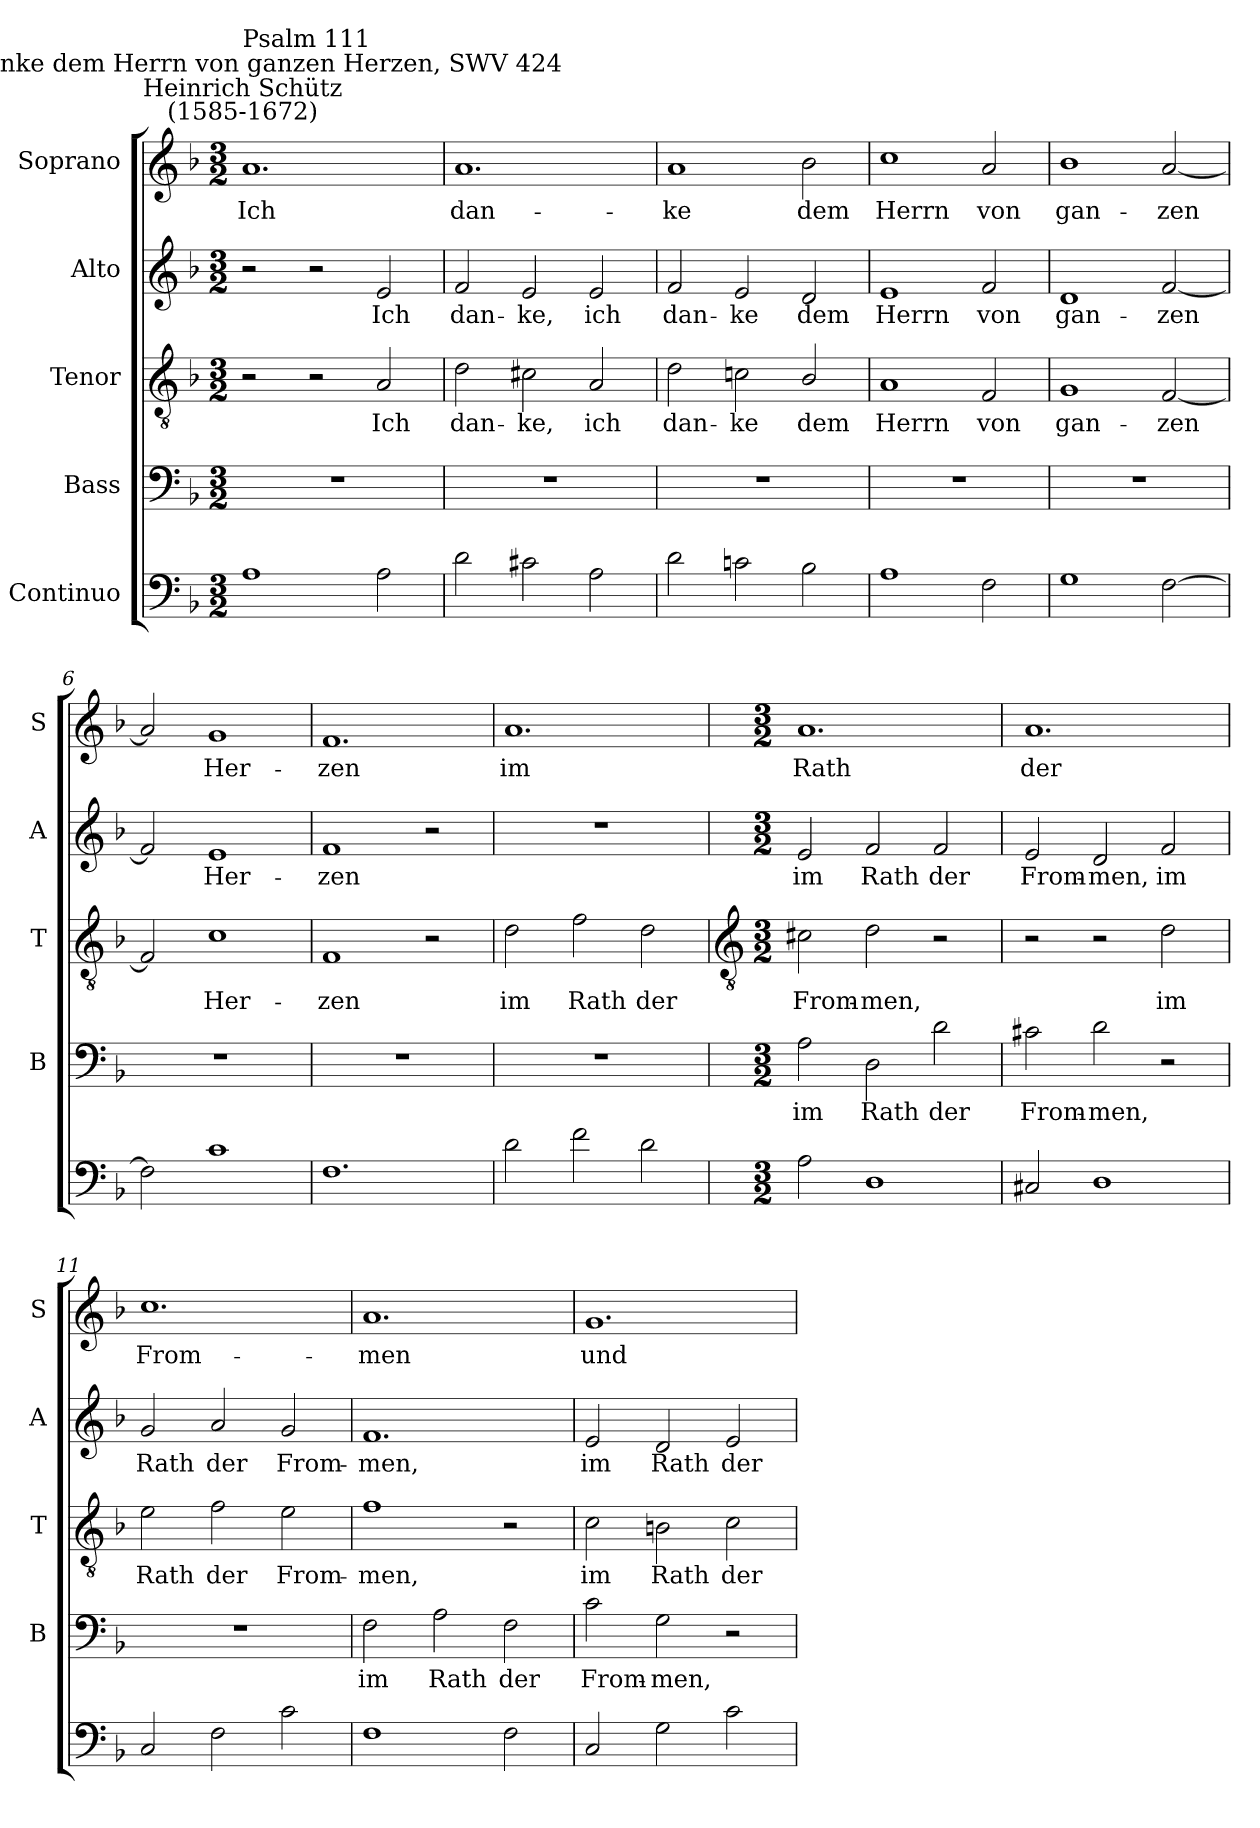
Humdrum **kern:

**kern	**kern	**text	**kern	**text	**kern	**text	**kern	**text
*part5	*part4	*part4	*part3	*part3	*part2	*part2	*part1	*part1
*staff5	*staff4	*staff4	*staff3	*staff3	*staff2	*staff2	*staff1	*staff1
*I"Continuo	*I"Bass	*	*I"Tenor	*	*I"Alto	*	*I"Soprano	*
*	*I'B	*	*I'T	*	*I'A	*	*I'S	*
*clefF4	*clefF4	*	*clefGv2	*	*clefG2	*	*clefG2	*
*k[b-]	*k[b-]	*	*k[b-]	*	*k[b-]	*	*k[b-]	*
*F:	*F:	*	*F:	*	*F:	*	*F:	*
*M3/2	*M3/2	*	*M3/2	*	*M3/2	*	*M3/2	*
=1	=1	=1	=1	=1	=1	=1	=1	=1
!	!	!	!	!	!	!	!LO:TX:a:cj:t=Heinrich Schütz\n(1585-1672)	!
!	!	!	!	!	!	!	!LO:TX:a:cj:t=Ich danke dem Herrn von ganzen Herzen, SWV 424	!
!	!	!	!	!	!	!	!LO:TX:a:t=Psalm 111	!
!	!LO:N:vis=1	!	!	!	!	!	!	!LO:LY:b
1A	1.r	.	2r	.	2r	.	1.a	Ich
.	.	.	2r	.	2r	.	.	.
!	!	!	!	!LO:LY:b	!	!LO:LY:b	!	!
2A	.	.	2A	Ich	2e	Ich	.	.
=2	=2	=2	=2	=2	=2	=2	=2	=2
!	!LO:N:vis=1	!	!	!LO:LY:b	!	!LO:LY:b	!	!LO:LY:b
2d	1.r	.	2d	dan-	2f	dan-	1.a	dan-
!	!	!	!	!LO:LY:b	!	!LO:LY:b	!	!
2c#X	.	.	2c#X	-ke,	2e	-ke,	.	.
!	!	!	!	!LO:LY:b	!	!LO:LY:b	!	!
2A	.	.	2A	ich	2e	ich	.	.
=3	=3	=3	=3	=3	=3	=3	=3	=3
!	!LO:N:vis=1	!	!	!LO:LY:b	!	!LO:LY:b	!	!LO:LY:b
2d	1.r	.	2d	dan-	2f	dan-	1a	-ke
!	!	!	!	!LO:LY:b	!	!LO:LY:b	!	!
2cn	.	.	2cn	-ke	2e	-ke	.	.
!	!	!	!	!LO:LY:b	!	!LO:LY:b	!	!LO:LY:b
2B-	.	.	2B-/	dem	2d	dem	2b-	dem
=4	=4	=4	=4	=4	=4	=4	=4	=4
!	!LO:N:vis=1	!	!	!LO:LY:b	!	!LO:LY:b	!	!LO:LY:b
1A	1.r	.	1A	Herrn	1e	Herrn	1cc	Herrn
!	!	!	!	!LO:LY:b	!	!LO:LY:b	!	!LO:LY:b
2F	.	.	2F	von	2f	von	2a	von
=5	=5	=5	=5	=5	=5	=5	=5	=5
!	!LO:N:vis=1	!	!	!LO:LY:b	!	!LO:LY:b	!	!LO:LY:b
1G	1.r	.	1G	gan-	1d	gan-	1b-	gan-
!	!	!	!	!LO:LY:b	!	!LO:LY:b	!	!LO:LY:b
[2F	.	.	[2F	-zen	[2f	-zen	[2a	-zen
=6	=6	=6	=6	=6	=6	=6	=6	=6
!	!LO:N:vis=1	!	!	!	!	!	!	!
2F]	1.r	.	2F]	.	2f]	.	2a]	.
!	!	!	!	!LO:LY:b	!	!LO:LY:b	!	!LO:LY:b
1c	.	.	1c	Her-	1e	Her-	1g	Her-
=7	=7	=7	=7	=7	=7	=7	=7	=7
!	!LO:N:vis=1	!	!	!LO:LY:b	!	!LO:LY:b	!	!LO:LY:b
1.F	1.r	.	1F	-zen	1f	-zen	1.f	-zen
.	.	.	2r	.	2r	.	.	.
=8	=8	=8	=8	=8	=8	=8	=8	=8
!	!LO:N:vis=1	!	!	!LO:LY:b	!LO:N:vis=1	!	!	!LO:LY:b
2d	1.r	.	2d	im	1.r	.	1.a	im
!	!	!	!	!LO:LY:b	!	!	!	!
2f	.	.	2f	Rath	.	.	.	.
!	!	!	!	!LO:LY:b	!	!	!	!
2d	.	.	2d	der	.	.	.	.
!!LO:LB:g=z
=9	=9	=9	=9	=9	=9	=9	=9	=9
*	*	*	*clefGv2	*	*	*	*	*
*M3/2	*M3/2	*	*M3/2	*	*M3/2	*	*M3/2	*
!	!	!LO:LY:b	!	!LO:LY:b	!	!LO:LY:b	!	!LO:LY:b
2A	2A	im	2c#X	From-	2e	im	1.a	Rath
!	!	!LO:LY:b	!	!LO:LY:b	!	!LO:LY:b	!	!
1D	2D	Rath	2d	-men,	2f	Rath	.	.
!	!	!LO:LY:b	!	!	!	!LO:LY:b	!	!
.	2d	der	2r	.	2f	der	.	.
=10	=10	=10	=10	=10	=10	=10	=10	=10
!	!	!LO:LY:b	!	!	!	!LO:LY:b	!	!LO:LY:b
2C#X	2c#X	From-	2r	.	2e	From-	1.a	der
!	!	!LO:LY:b	!	!	!	!LO:LY:b	!	!
1D	2d	-men,	2r	.	2d	-men,	.	.
!	!	!	!	!LO:LY:b	!	!LO:LY:b	!	!
.	2r	.	2d	im	2f	im	.	.
=11	=11	=11	=11	=11	=11	=11	=11	=11
!	!LO:N:vis=1	!	!	!LO:LY:b	!	!LO:LY:b	!	!LO:LY:b
2C	1.r	.	2e	Rath	2g	Rath	1.cc	From-
!	!	!	!	!LO:LY:b	!	!LO:LY:b	!	!
2F	.	.	2f	der	2a	der	.	.
!	!	!	!	!LO:LY:b	!	!LO:LY:b	!	!
2c	.	.	2e	From-	2g	From-	.	.
=12	=12	=12	=12	=12	=12	=12	=12	=12
!	!	!LO:LY:b	!	!LO:LY:b	!	!LO:LY:b	!	!LO:LY:b
1F	2F	im	1f	-men,	1.f	-men,	1.a	-men
!	!	!LO:LY:b	!	!	!	!	!	!
.	2A	Rath	.	.	.	.	.	.
!	!	!LO:LY:b	!	!	!	!	!	!
2F	2F	der	2r	.	.	.	.	.
=13	=13	=13	=13	=13	=13	=13	=13	=13
!	!	!LO:LY:b	!	!LO:LY:b	!	!LO:LY:b	!	!LO:LY:b
2C	2c	From-	2c	im	2e	im	1.g	und
!	!	!LO:LY:b	!	!LO:LY:b	!	!LO:LY:b	!	!
2G	2G	-men,	2Bn	Rath	2d	Rath	.	.
!	!	!	!	!LO:LY:b	!	!LO:LY:b	!	!
2c	2r	.	2c	der	2e	der	.	.
=	=	=	=	=	=	=	=	=
*-	*-	*-	*-	*-	*-	*-	*-	*-
